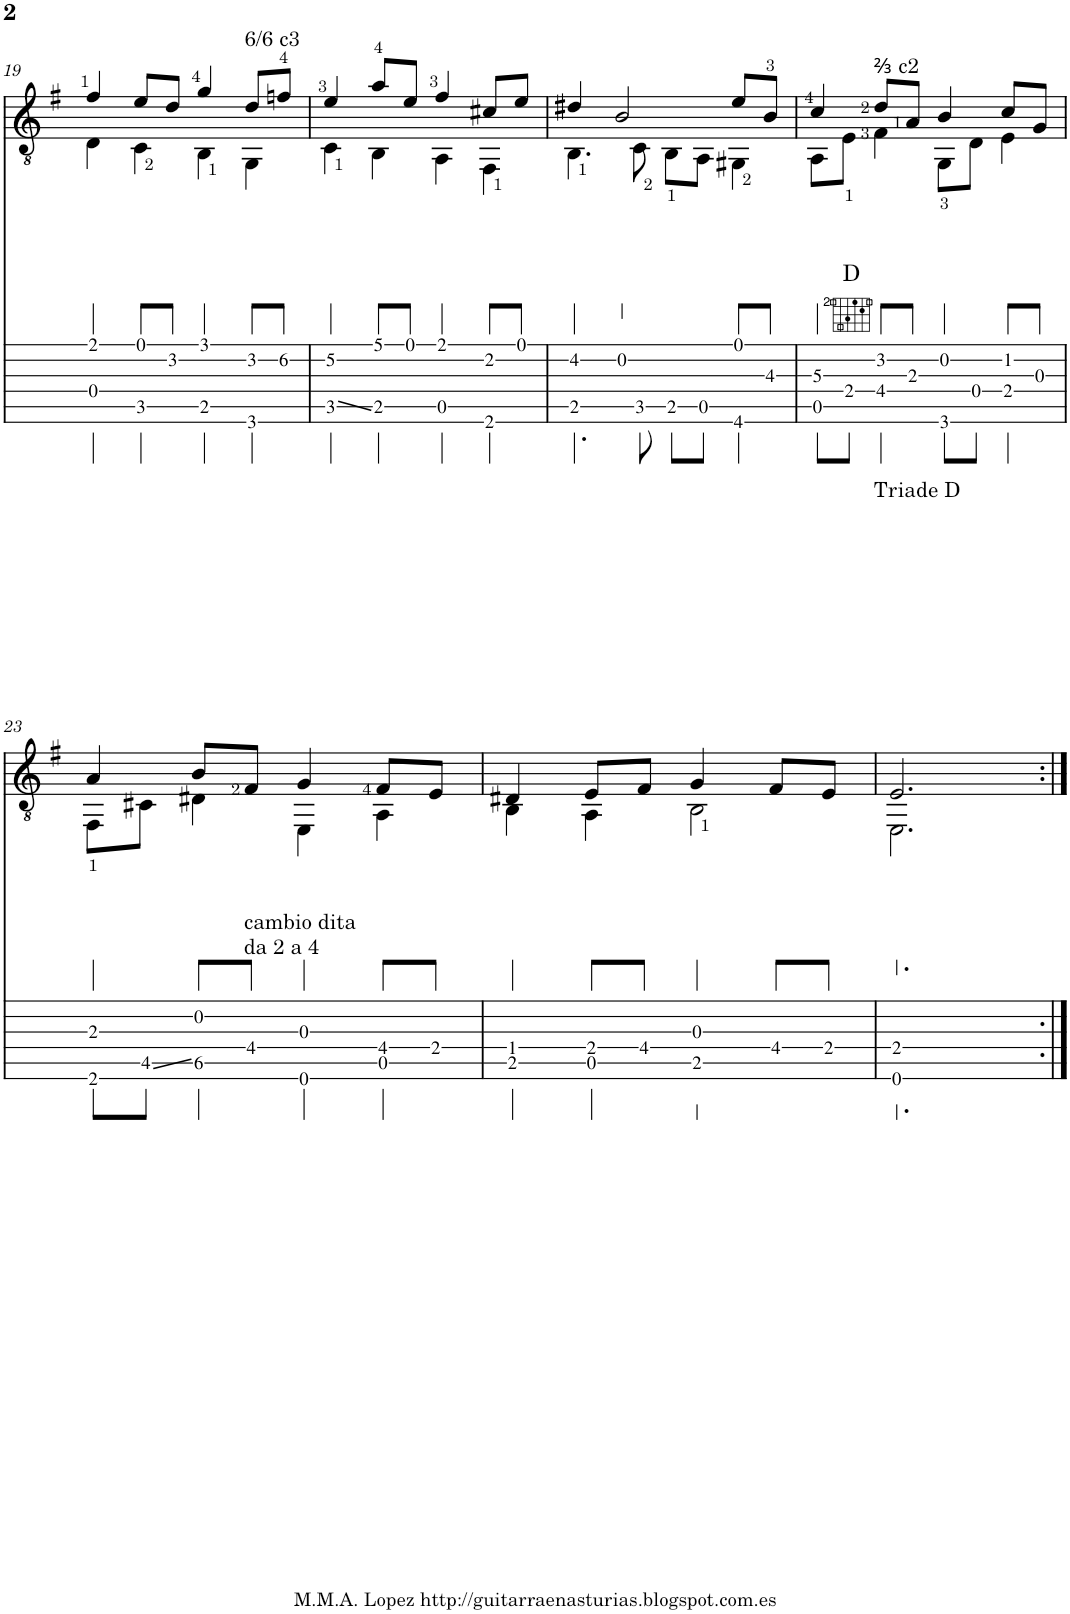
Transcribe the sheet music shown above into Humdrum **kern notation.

**kern	**harte	**kern
*part2	*part2	*part1
*staff2	*	*staff1
*I"Chitarra classica (Intavolatura)	*	*I"Classical Guitar
!!LO:PB:g=z
*	*	*clefGv2
*k[f#]	*	*k[f#]
*M2/2	*	*M2/2
=19	=19	=19
*^	*	*^
4f#/	4D\	.	4f#/	4D\
8e/L	4C\	.	8e/L	4C\
8d/J	.	.	8d/J	.
4g/	4BB\	.	4g/	4BB\
!	!	!	!LO:TX:a:t=6/6 c3	!
8d/L	4GG\	.	8d/L	4GG\
8fn/J	.	.	8fn/J	.
=20	=20	=20	=20	=20
4e/	4C\	.	4e/	4C\
8a/L	4BB\	.	8a/L	4BB\
8e/J	.	.	8e/J	.
4f#/	4AA\	.	4f#/	4AA\
8c#X/L	4FF#\	.	8c#X/L	4FF#\
8e/J	.	.	8e/J	.
=21	=21	=21	=21	=21
4d#X/	4.BB\	.	4d#X/	4.BB\
2B/	.	.	2B/	.
.	8C\	.	.	8C\
.	8BB\L	.	.	8BB\L
.	8AA\J	.	.	8AA\J
8e/L	4GG#X\	.	8e/L	4GG#X\
8B/J	.	.	8B/J	.
=22	=22	=22	=22	=22
4c/	8AA\L	.	4c/	8AA\L
.	8E\J	.	.	8E\J
!	!	!	!LO:TX:a:t=⅔ c2	!
!LO:TX:b:t=Triade D	!	!	!	!
8d/L	4F#\	D:maj	8d/L	4F#\
8A/J	.	.	8A/J	.
4B/	8GG\L	.	4B/	8GG\L
.	8D\J	.	.	8D\J
8c/L	4E\	.	8c/L	4E\
8G/J	.	.	8G/J	.
!!LO:LB:g=z	!!
=23	=23	=23	=23	=23
4A/	8FF#\L	.	4A/	8FF#\L
.	8C#X\J	.	.	8C#X\J
8B/L	4D#X\	.	8B/L	4D#X\
!LO:TX:a:t=cambio dita	!	!	!	!
!LO:TX:a:t=da 2 a 4	!	!	!	!
8F#/J	.	.	8F#/J	.
4G/	4EE\	.	4G/	4EE\
8F#/L	4AA\	.	8F#/L	4AA\
8E/J	.	.	8E/J	.
=24	=24	=24	=24	=24
4D#X/	4BB\	.	4D#X/	4BB\
8E/L	4AA\	.	8E/L	4AA\
8F#/J	.	.	8F#/J	.
4G/	2BB\	.	4G/	2BB\
8F#/L	.	.	8F#/L	.
8E/J	.	.	8E/J	.
=25	=25	=25	=25	=25
2.E/	2.EE\	.	2.E/	2.EE\
*v	*v	*	*	*
*	*	*v	*v
=:|!	=:|!	=:|!
*-	*-	*-
